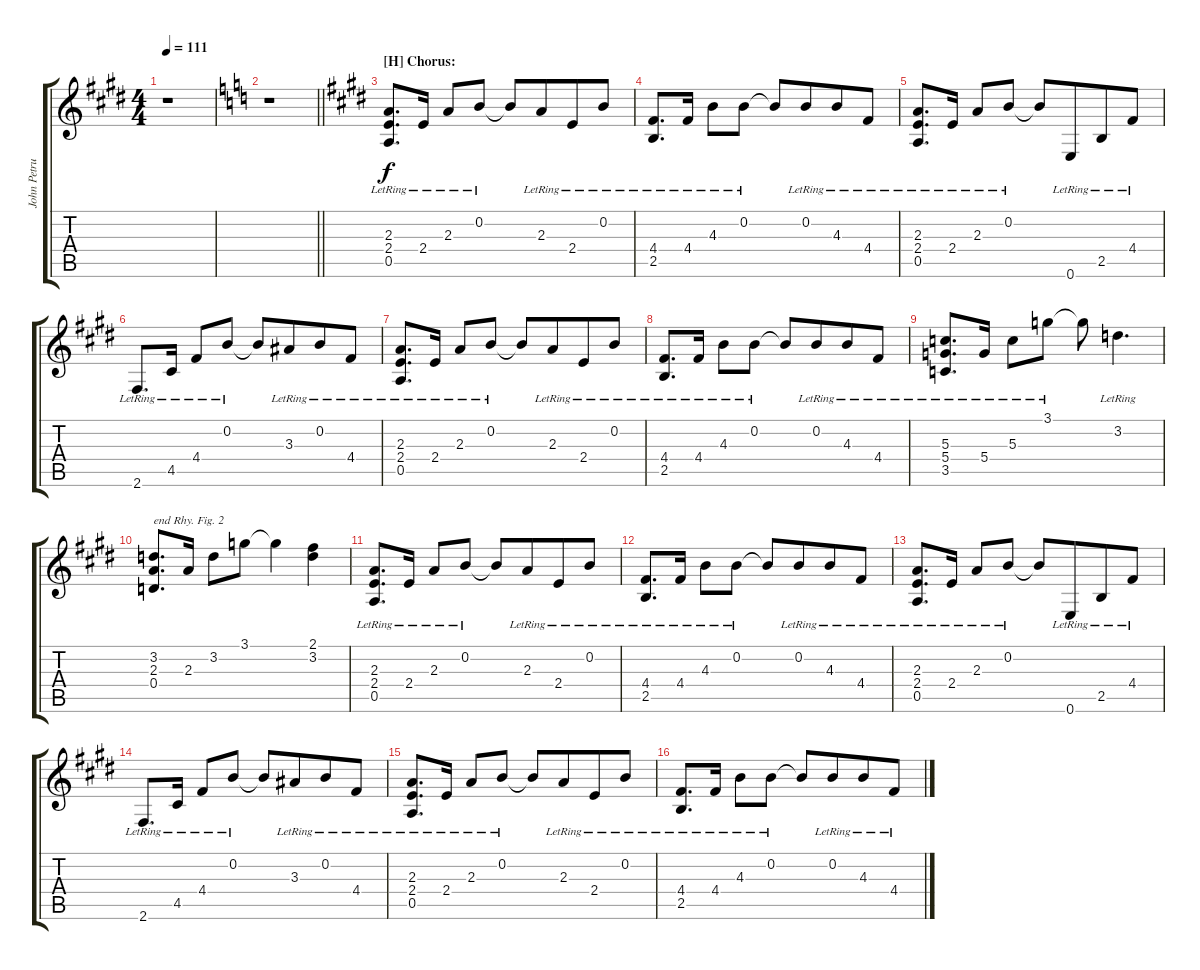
\track ("John Petrucci - Electric Guitar II" "John Petru") {instrument distortionguitar}
\staff {score tabs}
\tuning (E4 B3 G3 D3 A2 E2) {hide}
\ts (4 4)
\tempo 111
\clef g2
\ks c#minor
r.1{dy f} |
\barLineRight lightlight
\ks c
r.1 |
\section ("" "[H] Chorus:")
\ks c#minor
(2.3{lr} 2.4{lr} 0.5{lr}).8{d instrument acousticguitarsteel} 2.4{lr}.16 2.3{lr}.8 0.2{lr}.8 0.2{t}.8 2.3{lr}.8{beam merge} 2.4{lr}.8 0.2{lr}.8 |
(4.4{lr} 2.5{lr}).8{d} 4.4{lr}.16 4.3{lr}.8 0.2{lr}.8 0.2{t}.8 0.2{lr}.8{beam merge} 4.3{lr}.8 4.4{lr}.8 |
(2.3{lr} 2.4{lr} 0.5{lr}).8{d} 2.4{lr}.16 2.3{lr}.8 0.2{lr}.8 0.2{t}.8 0.6{lr}.8{beam merge} 2.5{lr}.8 4.4{lr}.8 |
2.6{lr}.8{d} 4.5{lr}.16 4.4{lr}.8 0.2{lr}.8 0.2{t}.8 3.3{lr}.8{beam merge} 0.2{lr}.8 4.4{lr}.8 |
(2.3{lr} 2.4{lr} 0.5{lr}).8{d} 2.4{lr}.16 2.3{lr}.8 0.2{lr}.8 0.2{t}.8 2.3{lr}.8{beam merge} 2.4{lr}.8 0.2{lr}.8 |
(4.4{lr} 2.5{lr}).8{d} 4.4{lr}.16 4.3{lr}.8 0.2{lr}.8 0.2{t}.8 0.2{lr}.8{beam merge} 4.3{lr}.8 4.4{lr}.8 |
(5.3{lr} 5.4{lr} 3.5{lr}).8{d} 5.4{lr}.16 5.3{lr}.8 3.1{lr}.8 3.1{t}.8 3.2{lr}.4{d} |
(3.2 2.3 0.4).8{d txt "end Rhy. Fig. 2"} 2.3.16 3.2.8 3.1.8 3.1{t}.4 (2.1 3.2).4 |
(2.3{lr} 2.4{lr} 0.5{lr}).8{d} 2.4{lr}.16 2.3{lr}.8 0.2{lr}.8 0.2{t}.8 2.3{lr}.8{beam merge} 2.4{lr}.8 0.2{lr}.8 |
(4.4{lr} 2.5{lr}).8{d} 4.4{lr}.16 4.3{lr}.8 0.2{lr}.8 0.2{t}.8 0.2{lr}.8{beam merge} 4.3{lr}.8 4.4{lr}.8 |
(2.3{lr} 2.4{lr} 0.5{lr}).8{d} 2.4{lr}.16 2.3{lr}.8 0.2{lr}.8 0.2{t}.8 0.6{lr}.8{beam merge} 2.5{lr}.8 4.4{lr}.8 |
2.6{lr}.8{d} 4.5{lr}.16 4.4{lr}.8 0.2{lr}.8 0.2{t}.8 3.3{lr}.8{beam merge} 0.2{lr}.8 4.4{lr}.8 |
(2.3{lr} 2.4{lr} 0.5{lr}).8{d} 2.4{lr}.16 2.3{lr}.8 0.2{lr}.8 0.2{t}.8 2.3{lr}.8{beam merge} 2.4{lr}.8 0.2{lr}.8 |
(4.4{lr} 2.5{lr}).8{d} 4.4{lr}.16 4.3{lr}.8 0.2{lr}.8 0.2{t}.8 0.2{lr}.8{beam merge} 4.3{lr}.8 4.4{lr}.8
